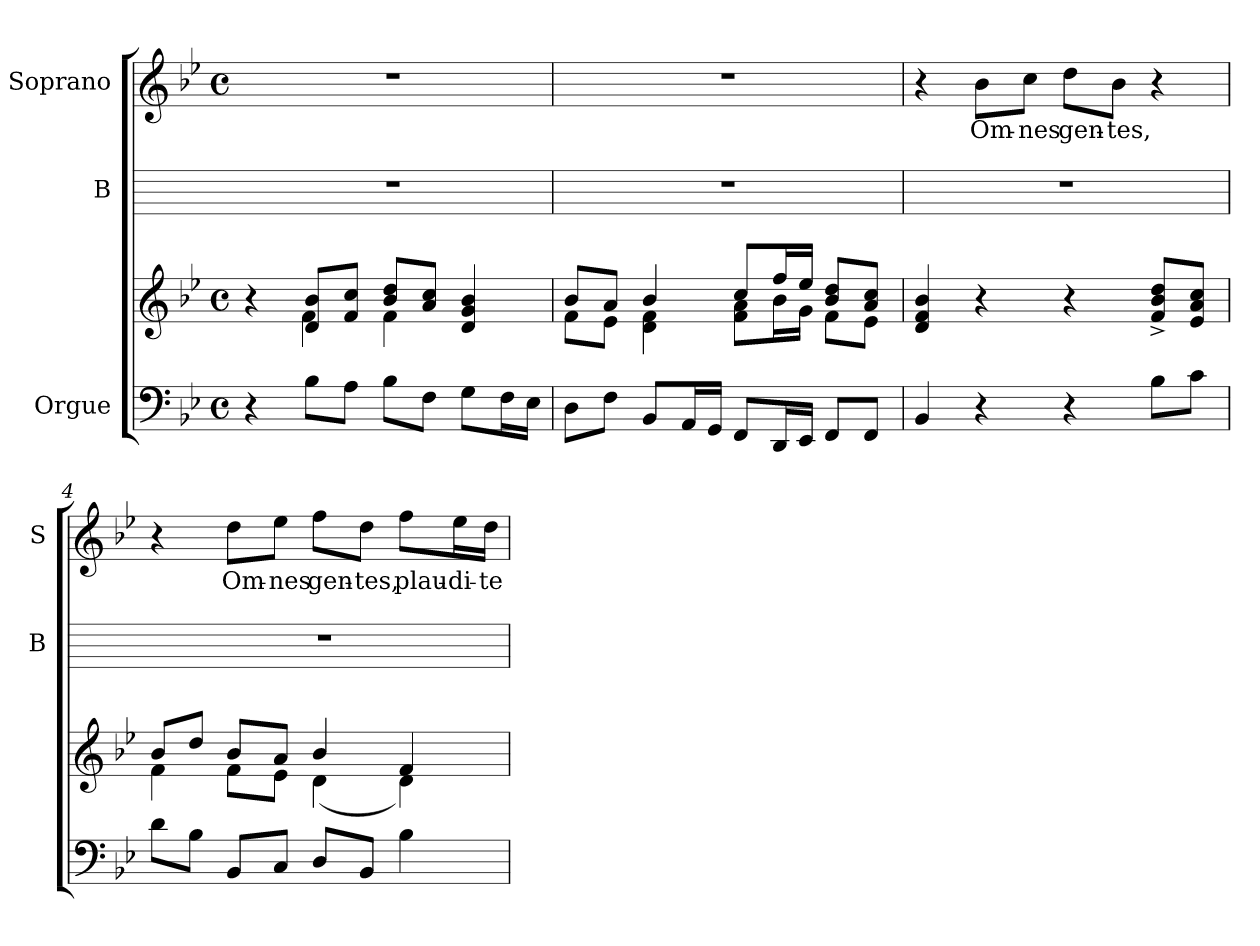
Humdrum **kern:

**kern	**kern	**kern	**kern	**text
*part3	*part3	*part2	*part1	*part1
*staff4	*staff3	*staff2	*staff1	*staff1
*I"Orgue	*	*I"B	*I"Soprano	*
*	*	*I'B	*I'S	*
!!LO:PB:g=z
*stria5	*stria5	*stria5	*stria5	*
*clefF4	*clefG2	*	*clefG2	*
*k[b-e-]	*k[b-e-]	*	*k[b-e-]	*
*B-:	*B-:	*	*B-:	*
*M4/4	*M4/4	*	*M4/4	*
*met(c)	*met(c)	*	*met(c)	*
=1	=1	=1	=1	=1
*^	*^	*	*	*
4ryy	4r	4r	4ryy	1r	1r	.
8B-\L	2.ryy	8b-/ 8d/L	4f\	.	.	.
8A\J	.	8cc/ 8f/J	.	.	.	.
8B-\L	.	8dd/ 8b-/L	4f\	.	.	.
8F\J	.	8a/ 8cc/J	.	.	.	.
8G\L	.	4b-/ 4g/ 4d/	4ryy	.	.	.
16F\	.	.	.	.	.	.
16E-\J	.	.	.	.	.	.
*v	*v	*	*	*	*	*
=2	=2	=2	=2	=2	=2
8D\L	8b-/L	8f\L	1r	1r	.
8F\J	8a/J	8e-\J	.	.	.
8BB-/L	4b-/	4f\ 4d\	.	.	.
16AA/	.	.	.	.	.
16GG/J	.	.	.	.	.
8FF/L	8cc/L	8f\ 8a\L	.	.	.
16DD/	16ff/	16b-\	.	.	.
16EE-/J	16ee-/J	16g\J	.	.	.
8FF/L	8b-/ 8dd/L	8f\L	.	.	.
8FF/J	8a/ 8cc/J	8e-\J	.	.	.
=3	=3	=3	=3	=3	=3
*^	*	*	*	*	*
2ryy	4BB-/	4b-/ 4f/ 4d/	2ryy	1r	4r	.
!	!	!	!	!	!	!LO:LY:b
.	4r	4r	.	.	8b-\L	Om-
!	!	!	!	!	!	!LO:LY:b:rj
.	.	.	.	.	8cc\J	-nes
!	!	!	!	!	!	!LO:LY:b
4r	4ryy	4ryy	4r	.	8dd\L	gen-
!	!	!	!	!	!	!LO:LY:b:rj
.	.	.	.	.	8b-\J	-tes,
4ryy	8B-\L	8f/^> 8dd/^> 8b-/^>L	4ryy	.	4r	.
.	8c\J	8cc/ 8a/ 8e-/J	.	.	.	.
=4	=4	=4	=4	=4	=4	=4
*	*^	*	*^	*	*	*
8d\L	4ryy	2ryy	4ryy	8b-/L	4f\	1r	4r	.
8B-\J	.	.	.	8dd/J	.	.	.	.
!	!	!	!	!	!	!	!	!LO:LY:b
2.ryy	8BB-/L	.	8b-/L	4ryy	8f\L	.	8dd\L	Om-
!	!	!	!	!	!	!	!	!LO:LY:b:rj
.	8C/J	.	8a/J	.	8e-\J	.	8ee-\J	-nes
!	!	!	!	!	!	!	!	!LO:LY:b
.	4ryy	8D/L	4b-/	(<4d\	4ryy	.	8ff\L	gen-
!	!	!	!	!	!	!	!	!LO:LY:b:rj
.	.	8BB-/J	.	.	.	.	8dd\J	-tes,
!	!	!	!	!	!	!	!	!LO:LY:b
.	4B-\	4ryy	4d\)	4ryy	4f/	.	8ff\L	plau-
!	!	!	!	!	!	!	!	!LO:LY:b:cj
.	.	.	.	.	.	.	16ee-\L	-di-
!	!	!	!	!	!	!	!	!LO:LY:b:rj
.	.	.	.	.	.	.	16dd\JJ	-te
*v	*v	*v	*	*	*	*	*	*
*	*v	*v	*v	*	*	*
=	=	=	=	=
*-	*-	*-	*-	*-
